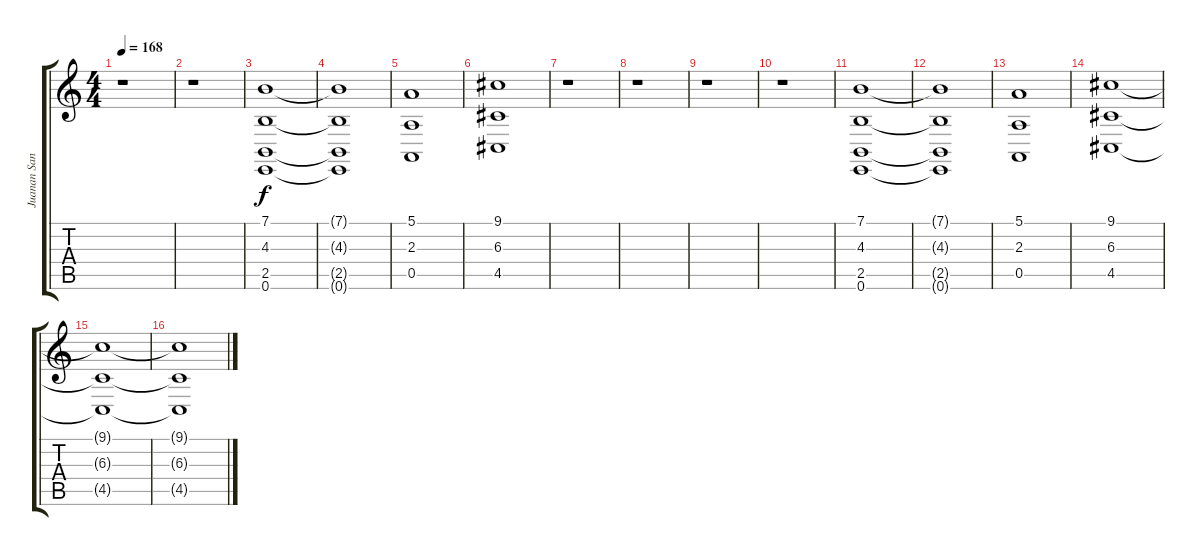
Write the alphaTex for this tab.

\track ("Juanan San Martín" "Juanan San") {instrument choiraahs}
\staff {score tabs}
\tuning (E4 B3 G3 D3 A2 E2) {hide}
\ts (4 4)
\tempo 168
\clef g2
\ks c
r.1{dy f} |
r.1 |
(7.1 4.3 2.5 0.6).1 |
(7.1{t} 4.3{t} 2.5{t} 0.6{t}).1 |
(5.1 2.3 0.5).1 |
(9.1 6.3 4.5).1 |
r.1 |
r.1 |
r.1 |
r.1 |
(7.1 4.3 2.5 0.6).1 |
(7.1{t} 4.3{t} 2.5{t} 0.6{t}).1 |
(5.1 2.3 0.5).1 |
(9.1 6.3 4.5).1 |
(9.1{t} 6.3{t} 4.5{t}).1 |
(9.1{t} 6.3{t} 4.5{t}).1
